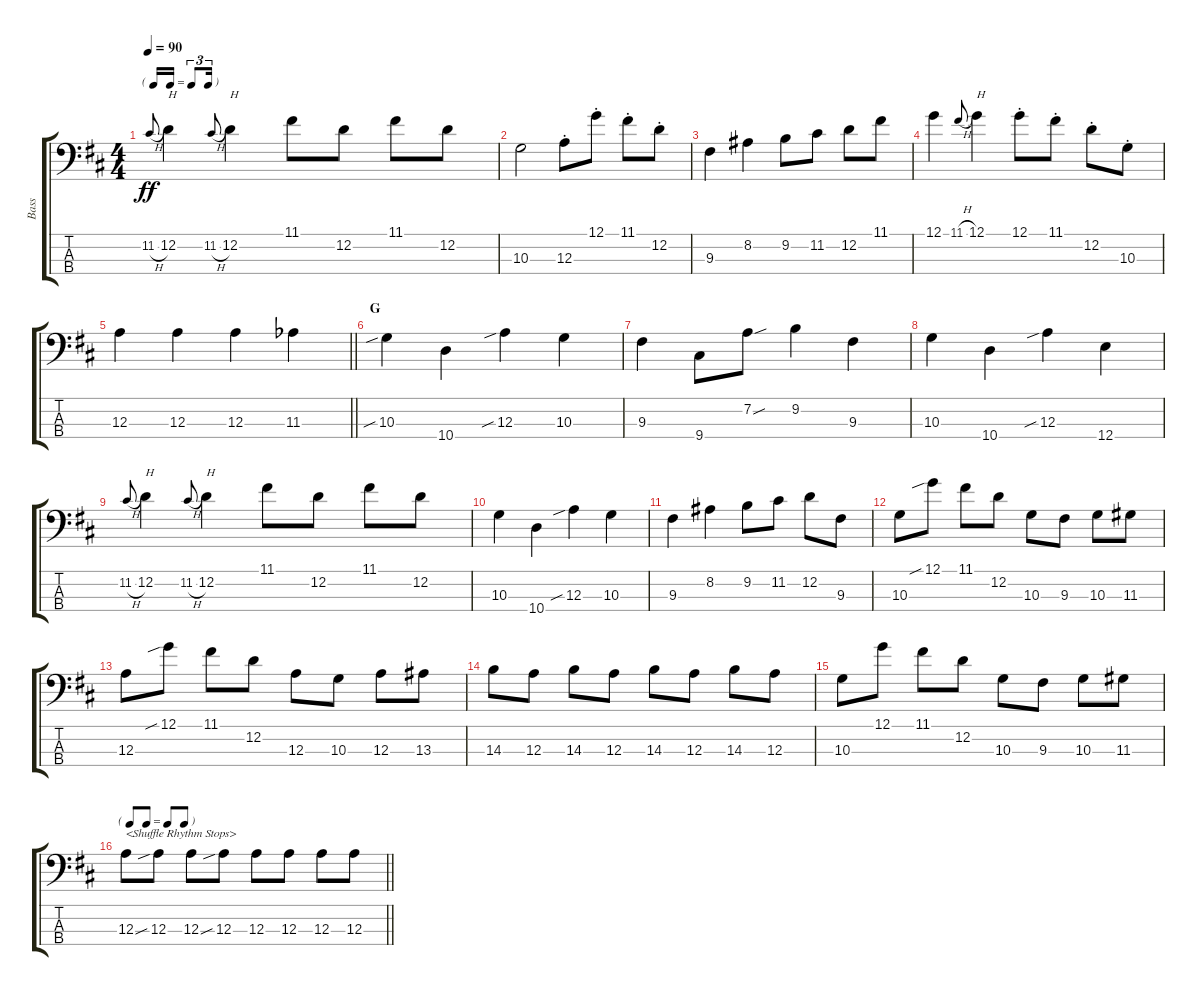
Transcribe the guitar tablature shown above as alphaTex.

\track ("Bass" "Bass") {instrument electricbasspick}
\staff {score tabs}
\tuning (G2 D2 A1 E1) {hide}
\ts (4 4)
\tf triplet16th
\tempo 90
\clef f4
\ks d
11.2{h}.8{gr onbeat dy ff} 12.2.4{txt "H"} 11.2{h}.8{gr onbeat} 12.2.4{txt "H"} 11.1.8 12.2.8 11.1.8 12.2.8 |
10.3.2 12.3{st}.8 12.1{st}.8 11.1{st}.8 12.2{st}.8 |
9.3.4 8.2.4 9.2.8 11.2.8 12.2.8 11.1.8 |
12.1.4 11.1{h}.8{gr onbeat} 12.1.4{txt "H"} 12.1{st}.8 11.1{st}.8 12.2{st}.8 10.3{st}.8 |
\barLineRight lightlight
12.3.4 12.3.4 12.3.4 11.3{acc b}.4 |
\section ("" "G")
10.3{sib}.4 10.4.4 12.3{sib}.4 10.3.4 |
9.3.4 9.4.8 7.2{sou}.8 9.2.4 9.3.4 |
10.3.4 10.4.4 12.3{sib}.4 12.4.4 |
11.2{h}.8{gr onbeat} 12.2.4{txt "H"} 11.2{h}.8{gr onbeat} 12.2.4{txt "H"} 11.1.8 12.2.8 11.1.8 12.2.8 |
10.3.4 10.4.4 12.3{sib}.4 10.3.4 |
9.3.4 8.2.4 9.2.8 11.2.8 12.2.8 9.3.8 |
10.3.8 12.1{sib}.8 11.1.8 12.2.8 10.3.8 9.3.8 10.3.8 11.3.8 |
12.3.8 12.1{sib}.8 11.1.8 12.2.8 12.3.8 10.3.8 12.3.8 13.3.8 |
14.3.8 12.3.8 14.3.8 12.3.8 14.3.8 12.3.8 14.3.8 12.3.8 |
10.3.8 12.1.8 11.1.8 12.2.8 10.3.8 9.3.8 10.3.8 11.3.8 |
\tf none
\barLineRight lightlight
12.3.8{txt "<Shuffle Rhythm Stops>"} 12.3{sib}.8 12.3.8 12.3{sib}.8 12.3.8 12.3.8 12.3.8 12.3.8
